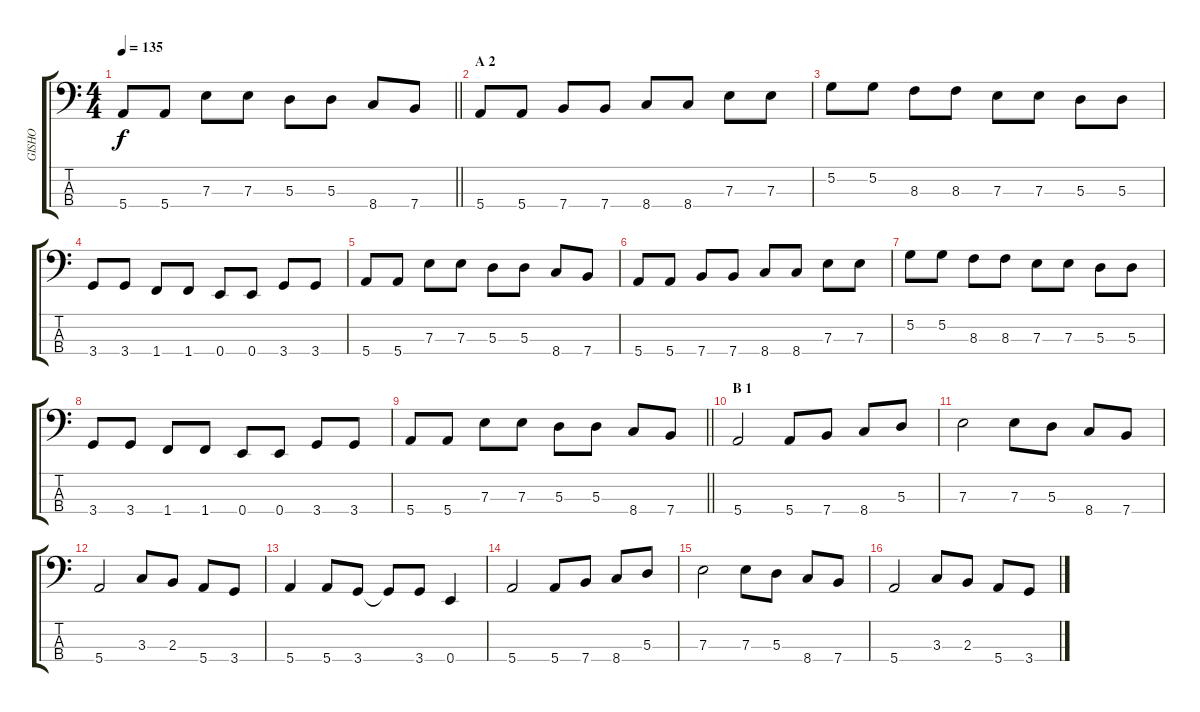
\track ("GISHO" "GISHO") {instrument electricbasspick}
\staff {score tabs}
\tuning (G2 D2 A1 E1) {hide}
\ts (4 4)
\tempo 135
\clef f4
\barLineRight lightlight
\ks c
5.4.8{dy f} 5.4.8 7.3.8 7.3.8 5.3.8 5.3.8 8.4.8 7.4.8 |
\section ("" "A 2")
5.4.8 5.4.8 7.4.8 7.4.8 8.4.8 8.4.8 7.3.8 7.3.8 |
5.2.8 5.2.8 8.3.8 8.3.8 7.3.8 7.3.8 5.3.8 5.3.8 |
3.4.8 3.4.8 1.4.8 1.4.8 0.4.8 0.4.8 3.4.8 3.4.8 |
5.4.8 5.4.8 7.3.8 7.3.8 5.3.8 5.3.8 8.4.8 7.4.8 |
5.4.8 5.4.8 7.4.8 7.4.8 8.4.8 8.4.8 7.3.8 7.3.8 |
5.2.8 5.2.8 8.3.8 8.3.8 7.3.8 7.3.8 5.3.8 5.3.8 |
3.4.8 3.4.8 1.4.8 1.4.8 0.4.8 0.4.8 3.4.8 3.4.8 |
\barLineRight lightlight
5.4.8 5.4.8 7.3.8 7.3.8 5.3.8 5.3.8 8.4.8 7.4.8 |
\section ("" "B 1")
5.4.2 5.4.8 7.4.8 8.4.8 5.3.8 |
7.3.2 7.3.8 5.3.8 8.4.8 7.4.8 |
5.4.2 3.3.8 2.3.8 5.4.8 3.4.8 |
5.4.4 5.4.8 3.4.8 3.4{t}.8 3.4.8 0.4.4 |
5.4.2 5.4.8 7.4.8 8.4.8 5.3.8 |
7.3.2 7.3.8 5.3.8 8.4.8 7.4.8 |
5.4.2 3.3.8 2.3.8 5.4.8 3.4.8
